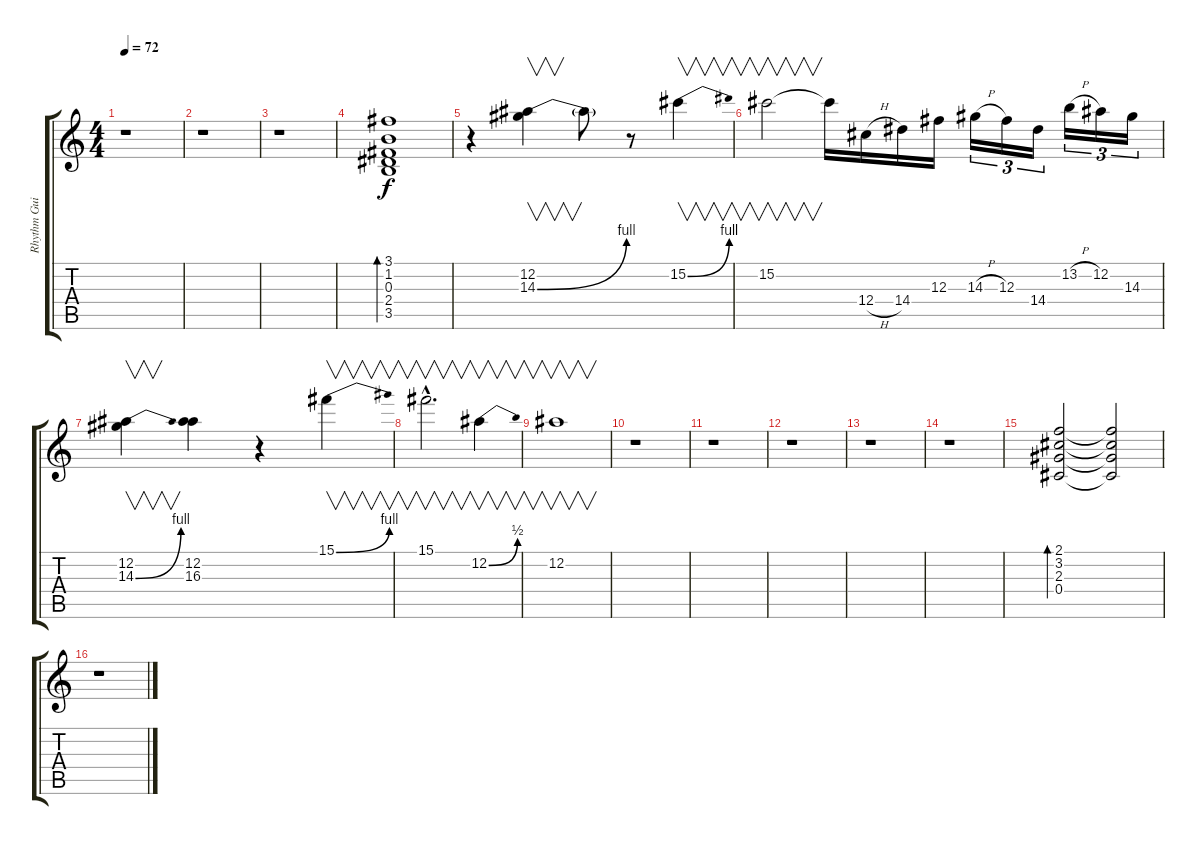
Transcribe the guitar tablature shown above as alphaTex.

\track ("Rhythm Guitar" "Rhythm Gui") {instrument distortionguitar}
\staff {score tabs}
\tuning (Eb4 Bb3 Gb3 Db3 Ab2 Eb2) {hide}
\ts (4 4)
\tempo 72
\clef g2
\ks c
r.1{dy f} |
r.1 |
r.1 |
(3.1 1.2 0.3 2.4 3.5).1{bd 240} |
r.4 (12.2 14.3{be (bend 0 0 60 4)}).4{v} 14.3{t}.8 r.8 15.2{be (bend 0 0 60 4)}.4{v} |
15.2.2{v} 15.2{t}.16 12.4{h}.16 14.4.16 12.3.16 14.3{h}.16{tu (3 2)} 12.3.16{tu (3 2)} 14.4.16{tu (3 2)} 13.2{h}.16{tu (3 2)} 12.2.16{tu (3 2)} 14.3.16{tu (3 2)} |
(12.2 14.3{be (bend 0 0 60 4)}).4{v} (12.2 16.3).4 r.4 15.1{be (bend 0 0 60 4)}.4{v} |
15.1{hac}.2{v d} 12.2{be (bend 0 0 60 2)}.4{v} |
12.2.1{v volume 6} |
r.1 |
r.1 |
r.1 |
r.1 |
r.1 |
(2.1 3.2 2.3 0.4).2{bd 240 volume 7} (2.1{t} 3.2{t} 2.3{t} 0.4{t}).2{volume 5} |
r.1
